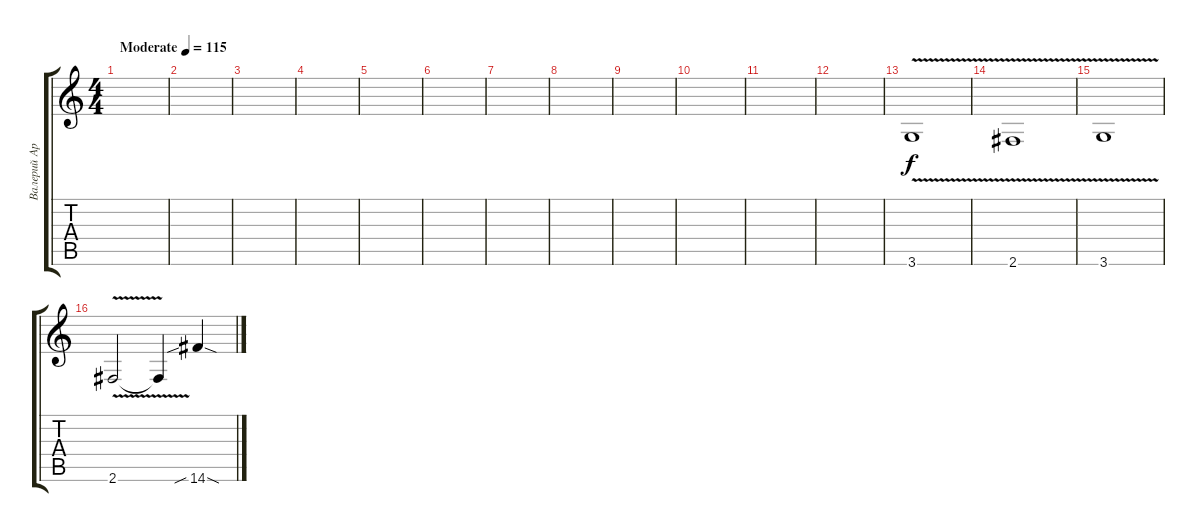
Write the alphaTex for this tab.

\track ("Валерий Аркадин" "Валерий Ар") {instrument distortionguitar}
\staff {score tabs}
\tuning (E4 B3 G3 D3 A2 E2) {hide}
\ts (4 4)
\tempo (115 "Moderate")
\clef g2
\ks c
|
|
|
|
|
|
|
|
|
|
|
|
3.6{v}.1 |
2.6{v}.1 |
3.6{v}.1 |
2.6{v}.2 2.6{t}.4 14.6{sib sod}.4
